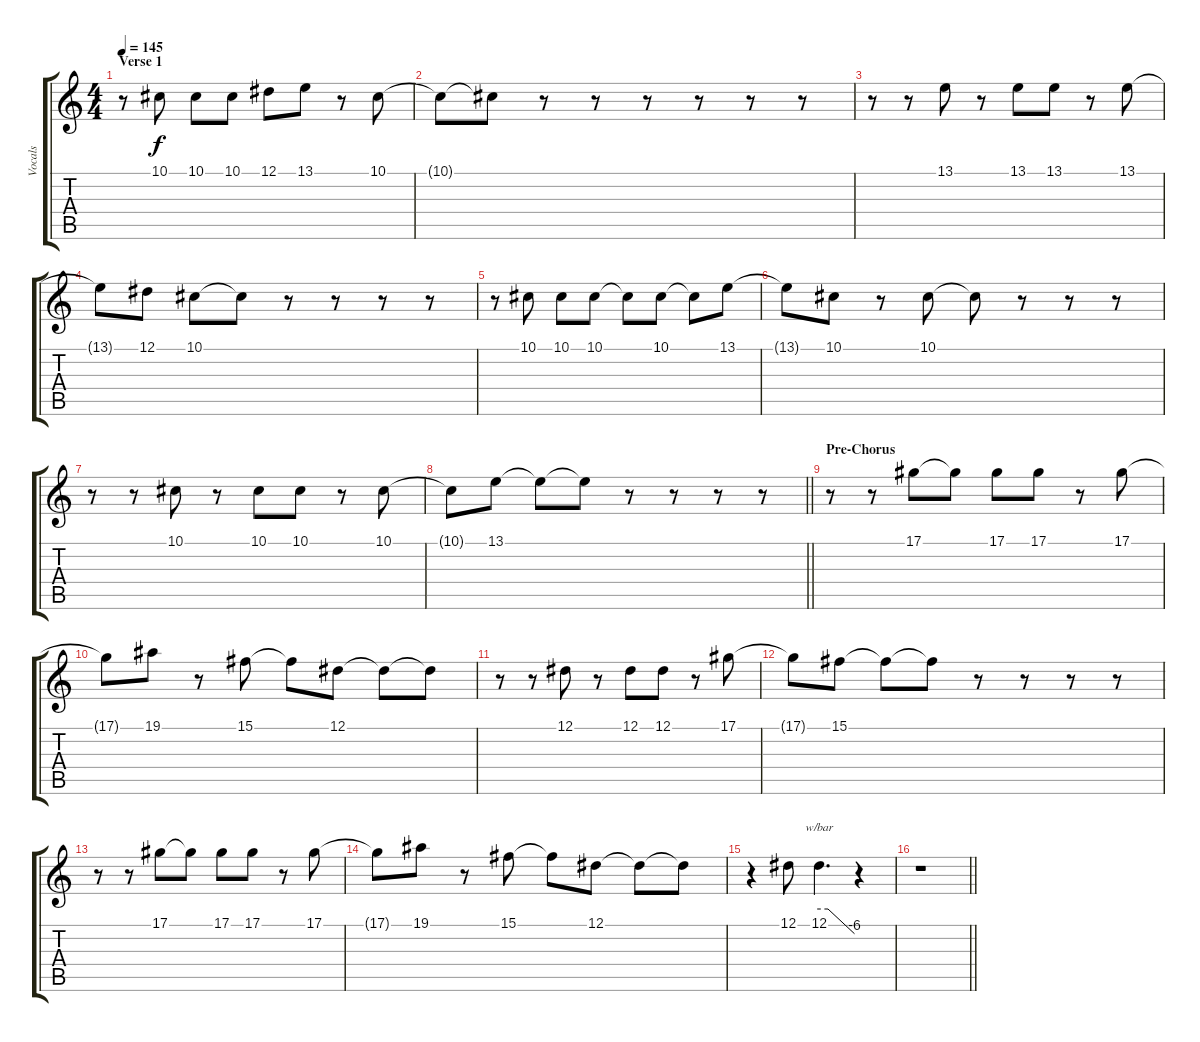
\track ("Vocals" "Vocals") {instrument lead6voice}
\staff {score tabs}
\tuning (Eb4 Bb3 Gb3 Db3 Ab2 Db2) {hide}
\ts (4 4)
\section ("" "Verse 1")
\tempo 145
\clef g2
\ks c
r.8{dy f} 10.1.8 10.1.8 10.1.8 12.1.8 13.1.8 r.8 10.1.8 |
10.1{t}.8 10.1{t}.8 r.8 r.8 r.8 r.8 r.8 r.8 |
r.8 r.8 13.1.8 r.8 13.1.8 13.1.8 r.8 13.1.8 |
13.1{t}.8 12.1.8 10.1.8 10.1{t}.8 r.8 r.8 r.8 r.8 |
r.8 10.1.8 10.1.8 10.1.8 10.1{t}.8 10.1.8 10.1{t}.8 13.1.8 |
13.1{t}.8 10.1.8 r.8 10.1.8 10.1{t}.8 r.8 r.8 r.8 |
r.8 r.8 10.1.8 r.8 10.1.8 10.1.8 r.8 10.1.8 |
\barLineRight lightlight
10.1{t}.8 13.1.8 13.1{t}.8 13.1{t}.8 r.8 r.8 r.8 r.8 |
\section ("" "Pre-Chorus")
r.8 r.8 17.1.8 17.1{t}.8 17.1.8 17.1.8 r.8 17.1.8 |
17.1{t}.8 19.1.8 r.8 15.1.8 15.1{t}.8 12.1.8 12.1{t}.8 12.1{t}.8 |
r.8 r.8 12.1.8 r.8 12.1.8 12.1.8 r.8 17.1.8 |
17.1{t}.8 15.1.8 15.1{t}.8 15.1{t}.8 r.8 r.8 r.8 r.8 |
r.8 r.8 17.1.8 17.1{t}.8 17.1.8 17.1.8 r.8 17.1.8 |
17.1{t}.8 19.1.8 r.8 15.1.8 15.1{t}.8 12.1.8 12.1{t}.8 12.1{t}.8 |
r.4 12.1.8 12.1.4{d tbe (custom default 0 0 15 0 60 -24)} r.4 |
\barLineRight lightlight
r.1
